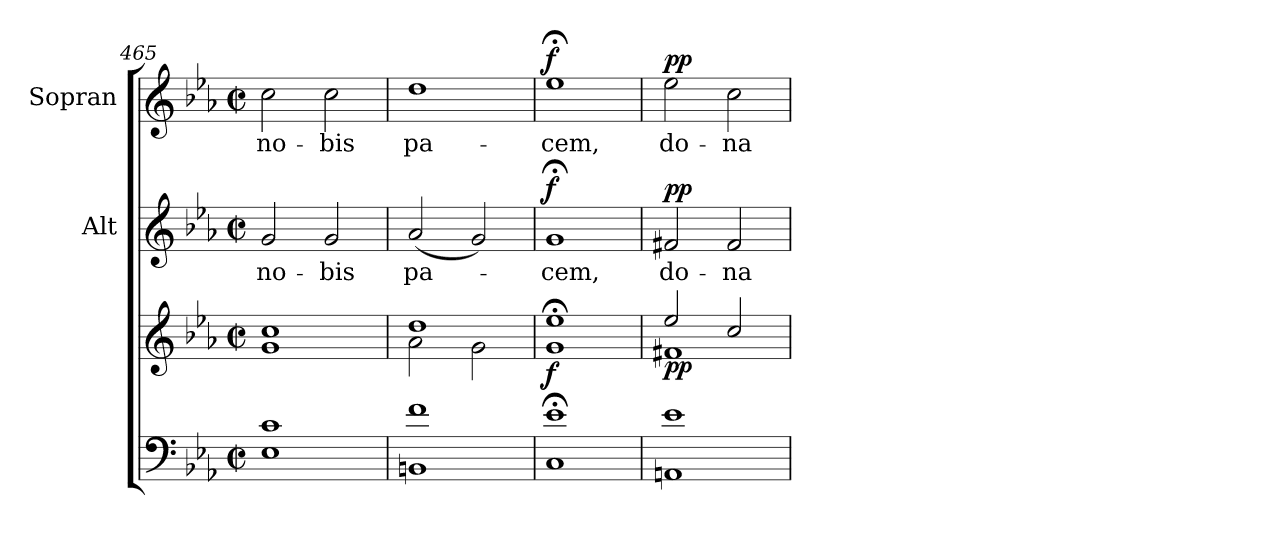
**kern	**kern	**dynam	**kern	**text	**dynam	**kern	**text	**dynam
*part3	*part3	*part3	*part2	*part2	*part2	*part1	*part1	*part1
*staff4	*staff3	*staff3/4	*staff2	*staff2	*staff2	*staff1	*staff1	*staff1
*	*	*	*I"Alt	*	*	*I"Sopran	*	*
*	*	*	*I'A.	*	*	*I'S.	*	*
*clefF4	*clefG2	*	*clefG2	*	*	*clefG2	*	*
*k[b-e-a-]	*k[b-e-a-]	*	*k[b-e-a-]	*	*	*k[b-e-a-]	*	*
*E-:	*E-:	*	*E-:	*	*	*E-:	*	*
*M2/2	*M2/2	*	*M2/2	*	*	*M2/2	*	*
*met(c|)	*met(c|)	*	*met(c|)	*	*	*met(c|)	*	*
=465	=465	=465	=465	=465	=465	=465	=465	=465
*^	*^	*	*	*	*	*	*	*
!	!	!	!	!	!	!LO:LY:b	!	!	!LO:LY:b	!
1c	1E-	1cc	1g	.	2g/	no-	.	2cc\	no-	.
!	!	!	!	!	!	!LO:LY:b	!	!	!LO:LY:b	!
.	.	.	.	.	2g/	-bis	.	2cc\	-bis	.
!!LO:LB:g=z
=466	=466	=466	=466	=466	=466	=466	=466	=466	=466	=466
!	!	!	!	!	!	!LO:LY:b	!	!	!LO:LY:b	!
1f	1BBn	1dd	2a-\	.	(<2a-/	pa-	.	1dd	pa-	.
.	.	.	2g\	.	2g/)	.	.	.	.	.
=467	=467	=467	=467	=467	=467	=467	=467	=467	=467	=467
!	!	!	!	!LO:DY:b	!	!LO:LY:b	!LO:DY:a	!	!LO:LY:b	!LO:DY:a
1e-;	1C	1ee-;<	1g	f	1g;<	-cem,	f	1ee-;<	-cem,	f
=468	=468	=468	=468	=468	=468	=468	=468	=468	=468	=468
!	!	!	!	!LO:DY:b	!	!LO:LY:b	!LO:DY:a	!	!LO:LY:b	!LO:DY:a
1e-	1AAn	2ee-/	1f#X	pp	2f#X/	do-	pp	2ee-\	do-	pp
!	!	!	!	!	!	!LO:LY:b	!	!	!LO:LY:b	!
.	.	2cc/	.	.	2f#/	-na	.	2cc\	-na	.
*v	*v	*	*	*	*	*	*	*	*	*
*	*v	*v	*	*	*	*	*	*	*
=	=	=	=	=	=	=	=	=
*-	*-	*-	*-	*-	*-	*-	*-	*-
